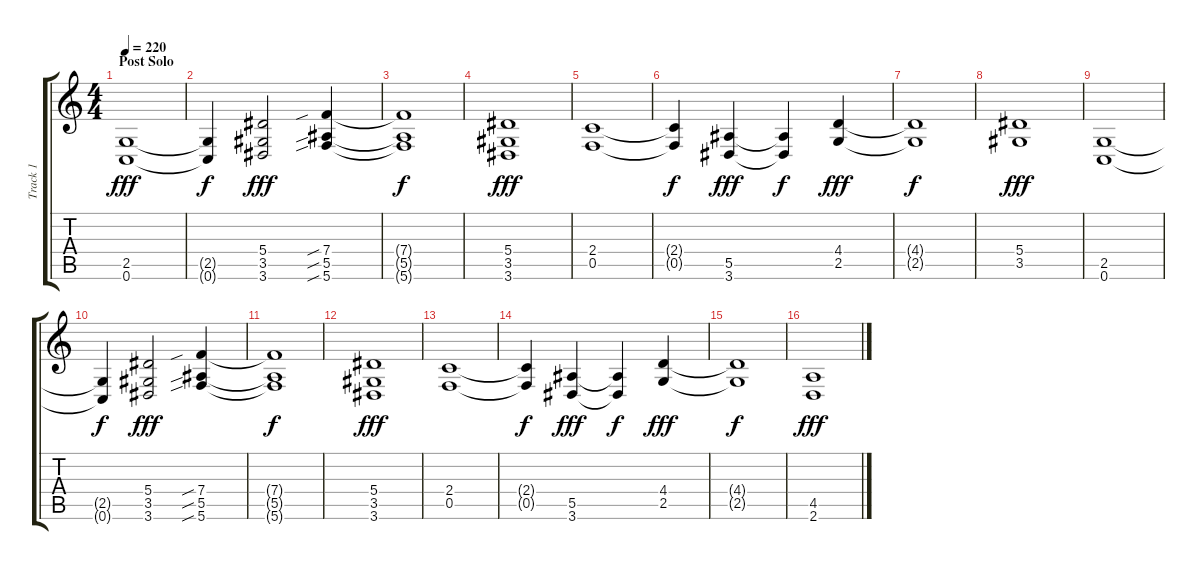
\track ("Track 1" "Track 1") {instrument distortionguitar}
\staff {score tabs}
\tuning (C4 G3 Eb3 Bb2 F2 C2) {hide}
\ts (4 4)
\section ("" "Post Solo")
\tempo 220
\clef g2
\ks c
(2.5 0.6).1{dy fff} |
(2.5{t} 0.6{t}).4{dy f} (5.4 3.5 3.6).2{dy fff} (7.4{sib} 5.5{sib} 5.6{sib}).4 |
(7.4{t} 5.5{t} 5.6{t}).1{dy f} |
(5.4 3.5 3.6).1{dy fff} |
(2.4 0.5).1 |
(2.4{t} 0.5{t}).4{dy f} (5.5 3.6).4{dy fff} (5.5{t} 3.6{t}).4{dy f} (4.4 2.5).4{dy fff} |
(4.4{t} 2.5{t}).1{dy f} |
(5.4 3.5).1{dy fff} |
(2.5 0.6).1 |
(2.5{t} 0.6{t}).4{dy f} (5.4 3.5 3.6).2{dy fff} (7.4{sib} 5.5{sib} 5.6{sib}).4 |
(7.4{t} 5.5{t} 5.6{t}).1{dy f} |
(5.4 3.5 3.6).1{dy fff} |
(2.4 0.5).1 |
(2.4{t} 0.5{t}).4{dy f} (5.5 3.6).4{dy fff} (5.5{t} 3.6{t}).4{dy f} (4.4 2.5).4{dy fff} |
(4.4{t} 2.5{t}).1{dy f} |
(4.5 2.6).1{dy fff}
